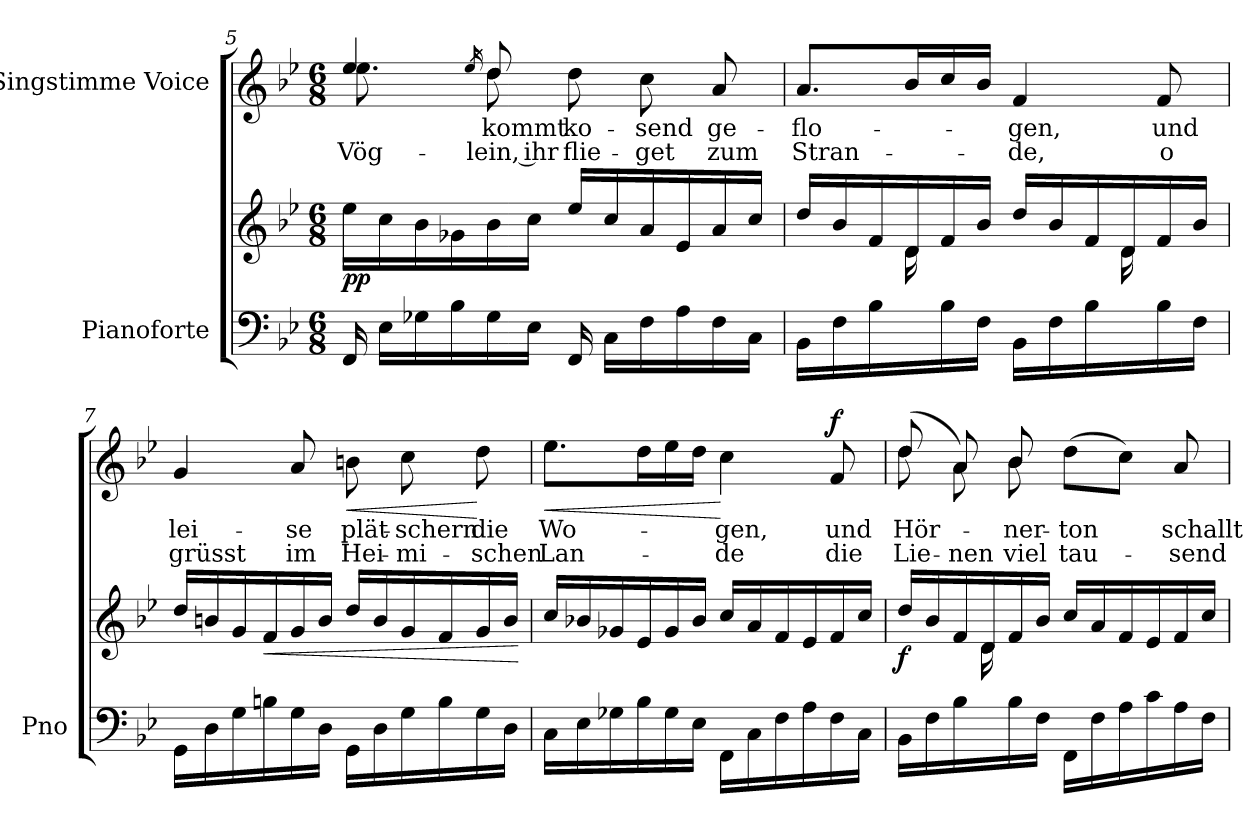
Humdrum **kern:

**kern	**kern	**dynam	**kern	**text	**text	**dynam
*part2	*part2	*part2	*part1	*part1	*part1	*part1
*staff3	*staff2	*staff2/3	*staff1	*staff1	*staff1	*staff1
*I"Pianoforte	*	*	*I"Singstimme Voice	*	*	*
*I'Pno	*	*	*	*	*	*
*clefF4	*clefG2	*	*clefG2	*	*	*
*k[b-e-]	*k[b-e-]	*	*k[b-e-]	*	*	*
*M6/8	*M6/8	*	*M6/8	*	*	*
=5	=5	=5	=5	=5	=5	=5
*	*	*	*^	*	*	*
!	!	!LO:DY:b	!	!LO:N:head=solid	!	!	!
16FF/	16ee-\LL	pp	4ee-/	8.ee-\	.	Vög-	.
16E-\LL	16cc\	.	.	.	.	.	.
16G-X\	16b-\	.	.	.	.	.	.
16B-\	16g-X\	.	.	16ryy	.	.	.
.	.	.	16qee-/	.	.	.	.
16G-\	16b-\	.	8dd/	8dd\	kommt	lein, ihr	.
16E-\JJ	16cc\JJ	.	.	.	.	.	.
16FF/	16ee-/LL	.	8dd\	4.ryy	ko-	flie-	.
16C\LL	16cc/	.	.	.	.	.	.
16F\	16a/	.	8cc\	.	-send	-get	.
16A\	16e-/	.	.	.	.	.	.
16F\	16a/	.	8a/	.	ge-	zum	.
16C\JJ	16cc/JJ	.	.	.	.	.	.
*	*	*	*v	*v	*	*	*
=6	=6	=6	=6	=6	=6	=6
*	*^	*	*	*	*	*
16BB-\LL	16dd/LL	8.ryy	.	8.a/L	-flo-	Stran-	.
16F\	16b-/	.	.	.	.	.	.
16B-\	16f/	.	.	.	.	.	.
16ryy	16d/	16d\	.	16b-/L	.	.	.
16B-\	16f/	16ryy	.	16cc/	.	.	.
*	*v	*v	*	*	*	*	*
16F\JJ	16b-/JJ	.	16b-/JJ	.	.	.
16BB-\LL	16dd/LL	.	4f/	-gen,	-de,	.
16F\	16b-/	.	.	.	.	.
16B-\	16f/	.	.	.	.	.
*	*^	*	*	*	*	*
16ryy	16d/	16d\	.	.	.	.	.
16B-\	16f/	8ryy	.	8f/	und	o	.
16F\JJ	16b-/JJ	.	.	.	.	.	.
*	*v	*v	*	*	*	*	*
=7	=7	=7	=7	=7	=7	=7
16GG\LL	16dd/LL	.	4g/	lei-	grüsst	.
16D\	16bn/	.	.	.	.	.
16G\	16g/	.	.	.	.	.
!	!	!LO:HP:b	!	!	!	!
16Bn\	16f/	<	.	.	.	.
16G\	16g/	.	8a/	-se	im	.
16D\JJ	16b/JJ	.	.	.	.	.
!	!	!	!	!	!	!LO:HP:b
16GG\LL	16dd/LL	.	8bn\	plät-	Hei-	<
16D\	16b/	.	.	.	.	.
16G\	16g/	.	8cc\	-schern	-mi-	.
16B\	16f/	.	.	.	.	.
16G\	16g/	.	8dd\	die	-schen	[
16D\JJ	16b/JJ	.	.	.	.	.
.	.	[	.	.	.	.
=8	=8	=8	=8	=8	=8	=8
!	!	!	!	!	!	!LO:HP:b
16C\LL	16cc/LL	.	8.ee-\L	Wo-	Lan-	<
16E-\	16b-X/	.	.	.	.	.
16G-X\	16g-X/	.	.	.	.	.
16B-\	16e-/	.	16dd\L	.	.	.
16G-\	16g-/	.	16ee-\	.	.	.
16E-\JJ	16b-/JJ	.	16dd\JJ	.	.	.
16FF\LL	16cc/LL	.	4cc\	-gen,	-de	[
16C\	16a/	.	.	.	.	.
16F\	16f/	.	.	.	.	.
16A\	16e-/	.	.	.	.	.
!	!	!	!	!	!	!LO:DY:a
16F\	16f/	.	8f/	und	die	f
16C\JJ	16cc/JJ	.	.	.	.	.
=9	=9	=9	=9	=9	=9	=9
*	*^	*	*^	*	*	*
!	!	!	!LO:DY:b	!	!	!	!	!
16BB-\LL	16dd/LL	8.ryy	f	(8dd/	8dd\	Hör-	Lie-	.
16F\	16b-/	.	.	.	.	.	.	.
16B-\	16f/	.	.	8a/)	8a\	.	-nen	.
16ryy	16d/	16d\	.	.	.	.	.	.
16B-\	16f/	2ryy	.	8b-/	8b-\	-ner-	viel	.
16F\JJ	16b-/JJ	.	.	.	.	.	.	.
16FF\LL	16cc/LL	.	.	(>8dd\L	4ryy	-ton	tau-	.
16F\	16a/	.	.	.	.	.	.	.
16A\	16f/	.	.	8cc\J)	.	.	.	.
16c\	16e-/	.	.	.	.	.	.	.
16A\	16f/	.	.	8a/	8ryy	schallt	-send	.
16F\JJ	16cc/JJ	.	.	.	.	.	.	.
*	*v	*v	*	*	*	*	*	*
*	*	*	*v	*v	*	*	*
=	=	=	=	=	=	=
*-	*-	*-	*-	*-	*-	*-
